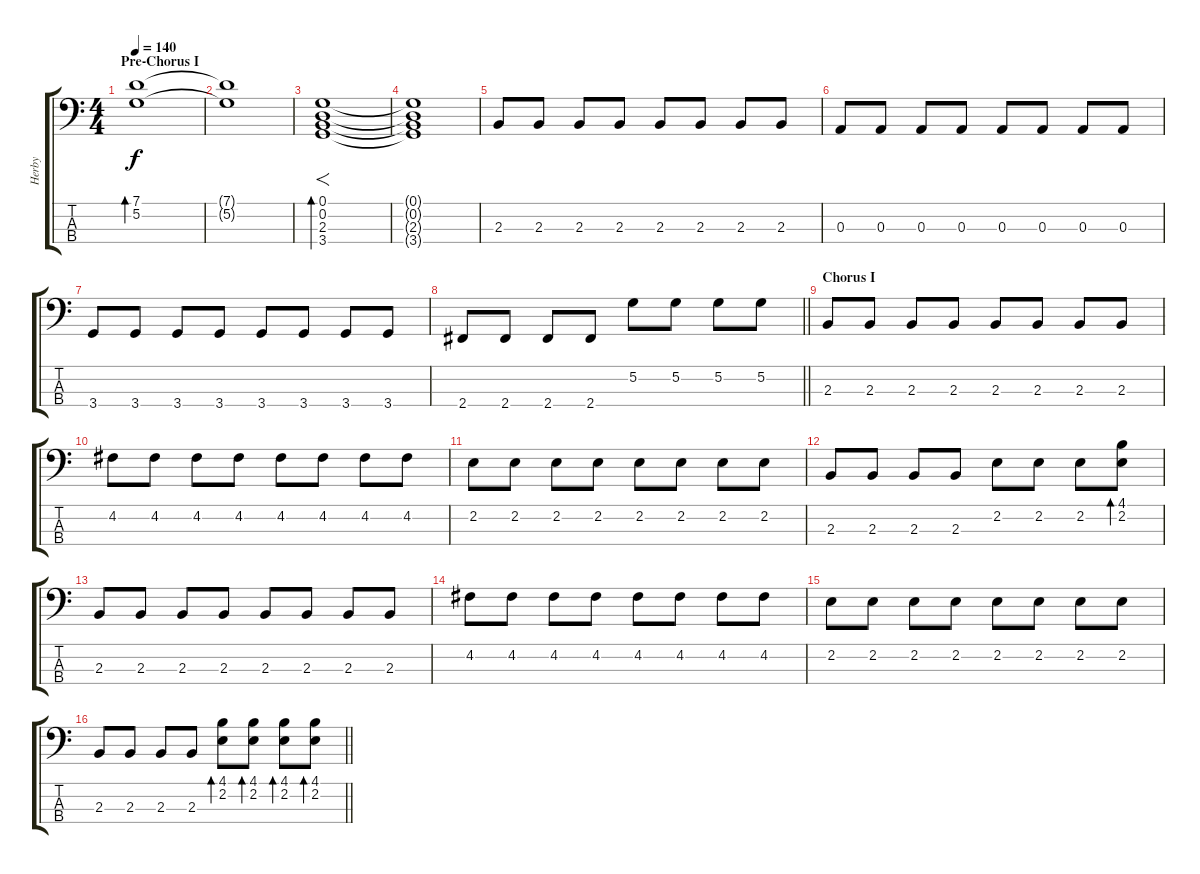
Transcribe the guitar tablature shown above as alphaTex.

\track ("Herby" "Herby") {instrument electricbasspick}
\staff {score tabs}
\tuning (G2 D2 A1 E1) {hide}
\ts (4 4)
\section ("" "Pre-Chorus I")
\tempo 140
\clef f4
\ks c
(7.1 5.2).1{bd 30 dy f} |
(7.1{t} 5.2{t}).1 |
(0.1 0.2 2.3 3.4).1{f bd 30} |
(0.1{t} 0.2{t} 2.3{t} 3.4{t}).1 |
2.3.8 2.3.8 2.3.8 2.3.8 2.3.8 2.3.8 2.3.8 2.3.8 |
0.3.8 0.3.8 0.3.8 0.3.8 0.3.8 0.3.8 0.3.8 0.3.8 |
3.4.8 3.4.8 3.4.8 3.4.8 3.4.8 3.4.8 3.4.8 3.4.8 |
\barLineRight lightlight
2.4.8 2.4.8 2.4.8 2.4.8 5.2.8 5.2.8 5.2.8 5.2.8 |
\section ("" "Chorus I")
2.3.8 2.3.8 2.3.8 2.3.8 2.3.8 2.3.8 2.3.8 2.3.8 |
4.2.8 4.2.8 4.2.8 4.2.8 4.2.8 4.2.8 4.2.8 4.2.8 |
2.2.8 2.2.8 2.2.8 2.2.8 2.2.8 2.2.8 2.2.8 2.2.8 |
2.3.8 2.3.8 2.3.8 2.3.8 2.2.8 2.2.8 2.2.8 (4.1 2.2).8{bd 30} |
2.3.8 2.3.8 2.3.8 2.3.8 2.3.8 2.3.8 2.3.8 2.3.8 |
4.2.8 4.2.8 4.2.8 4.2.8 4.2.8 4.2.8 4.2.8 4.2.8 |
2.2.8 2.2.8 2.2.8 2.2.8 2.2.8 2.2.8 2.2.8 2.2.8 |
\barLineRight lightlight
2.3.8 2.3.8 2.3.8 2.3.8 (4.1 2.2).8{bd 30} (4.1 2.2).8{bd 30} (4.1 2.2).8{bd 30} (4.1 2.2).8{bd 30}
